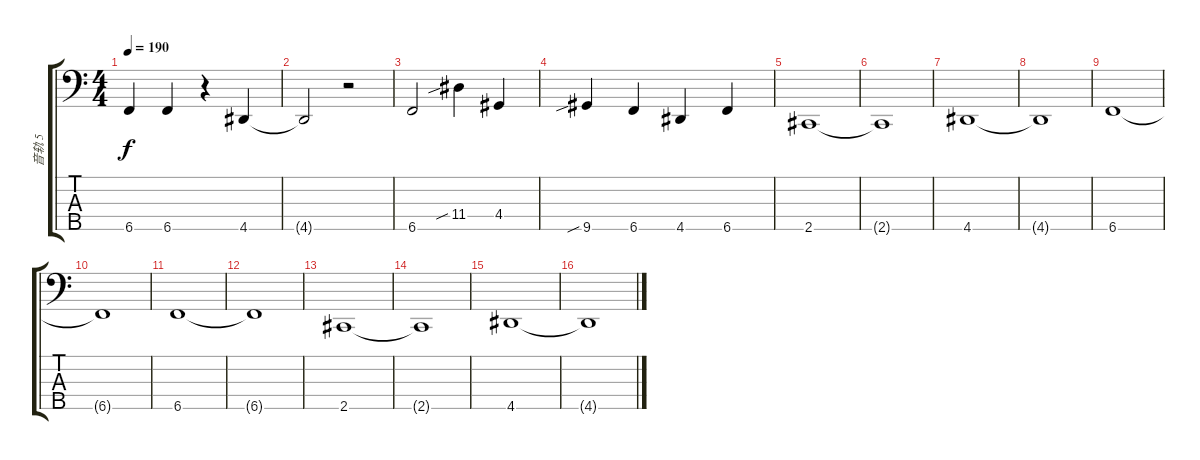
\track ("音轨 5" "音轨 5") {instrument electricbassfinger}
\staff {score tabs}
\tuning (G2 D2 A1 E1 B0) {hide}
\ts (4 4)
\tempo 190
\clef f4
\ks c
6.5.4{dy f} 6.5.4 r.4 4.5.4 |
4.5{t}.2 r.2 |
6.5.2 11.4{sib}.4 4.4.4 |
9.5{sib}.4 6.5.4 4.5.4 6.5.4 |
2.5.1 |
2.5{t}.1 |
4.5.1 |
4.5{t}.1 |
6.5.1 |
6.5{t}.1 |
6.5.1 |
6.5{t}.1 |
2.5.1 |
2.5{t}.1 |
4.5.1 |
4.5{t}.1
